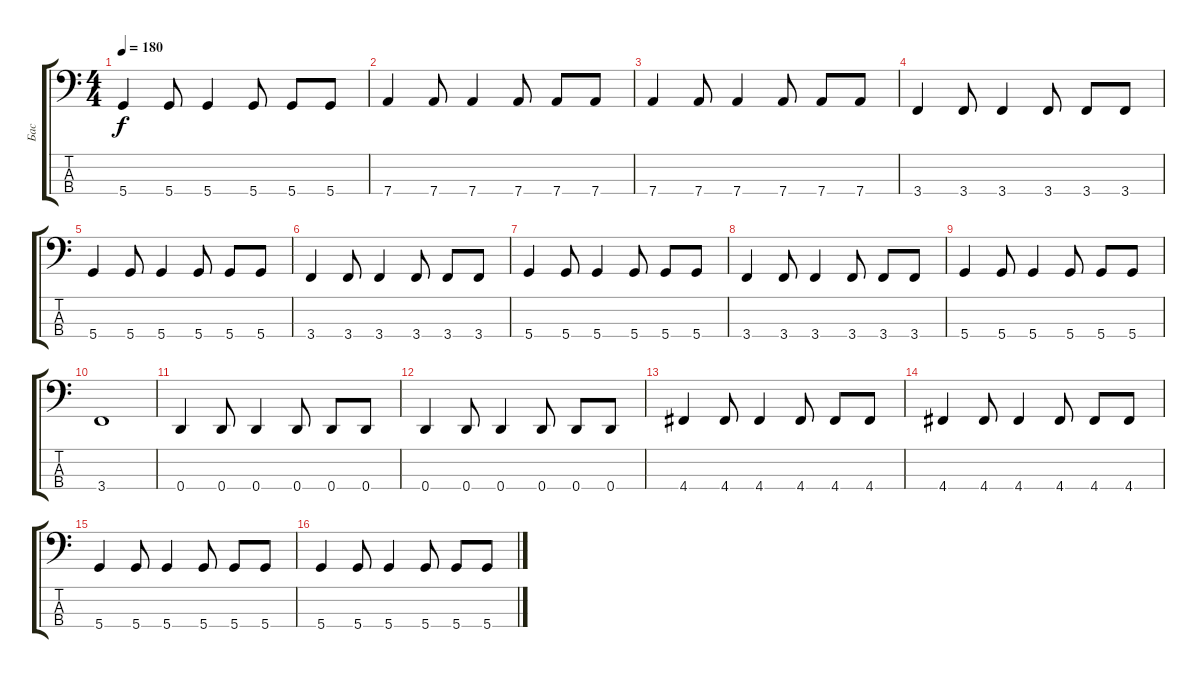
\track ("Бас" "Бас") {instrument slapbass2}
\staff {score tabs}
\tuning (G2 D2 A1 D1) {hide}
\ts (4 4)
\tempo 180
\clef f4
\ks c
5.4.4{dy f} 5.4.8 5.4.4 5.4.8 5.4.8 5.4.8 |
7.4.4 7.4.8 7.4.4 7.4.8 7.4.8 7.4.8 |
7.4.4 7.4.8 7.4.4 7.4.8 7.4.8 7.4.8 |
3.4.4 3.4.8 3.4.4 3.4.8 3.4.8 3.4.8 |
5.4.4 5.4.8 5.4.4 5.4.8 5.4.8 5.4.8 |
3.4.4 3.4.8 3.4.4 3.4.8 3.4.8 3.4.8 |
5.4.4 5.4.8 5.4.4 5.4.8 5.4.8 5.4.8 |
3.4.4 3.4.8 3.4.4 3.4.8 3.4.8 3.4.8 |
5.4.4 5.4.8 5.4.4 5.4.8 5.4.8 5.4.8 |
3.4.1 |
0.4.4 0.4.8 0.4.4 0.4.8 0.4.8 0.4.8 |
0.4.4 0.4.8 0.4.4 0.4.8 0.4.8 0.4.8 |
4.4.4 4.4.8 4.4.4 4.4.8 4.4.8 4.4.8 |
4.4.4 4.4.8 4.4.4 4.4.8 4.4.8 4.4.8 |
5.4.4 5.4.8 5.4.4 5.4.8 5.4.8 5.4.8 |
5.4.4 5.4.8 5.4.4 5.4.8 5.4.8 5.4.8
